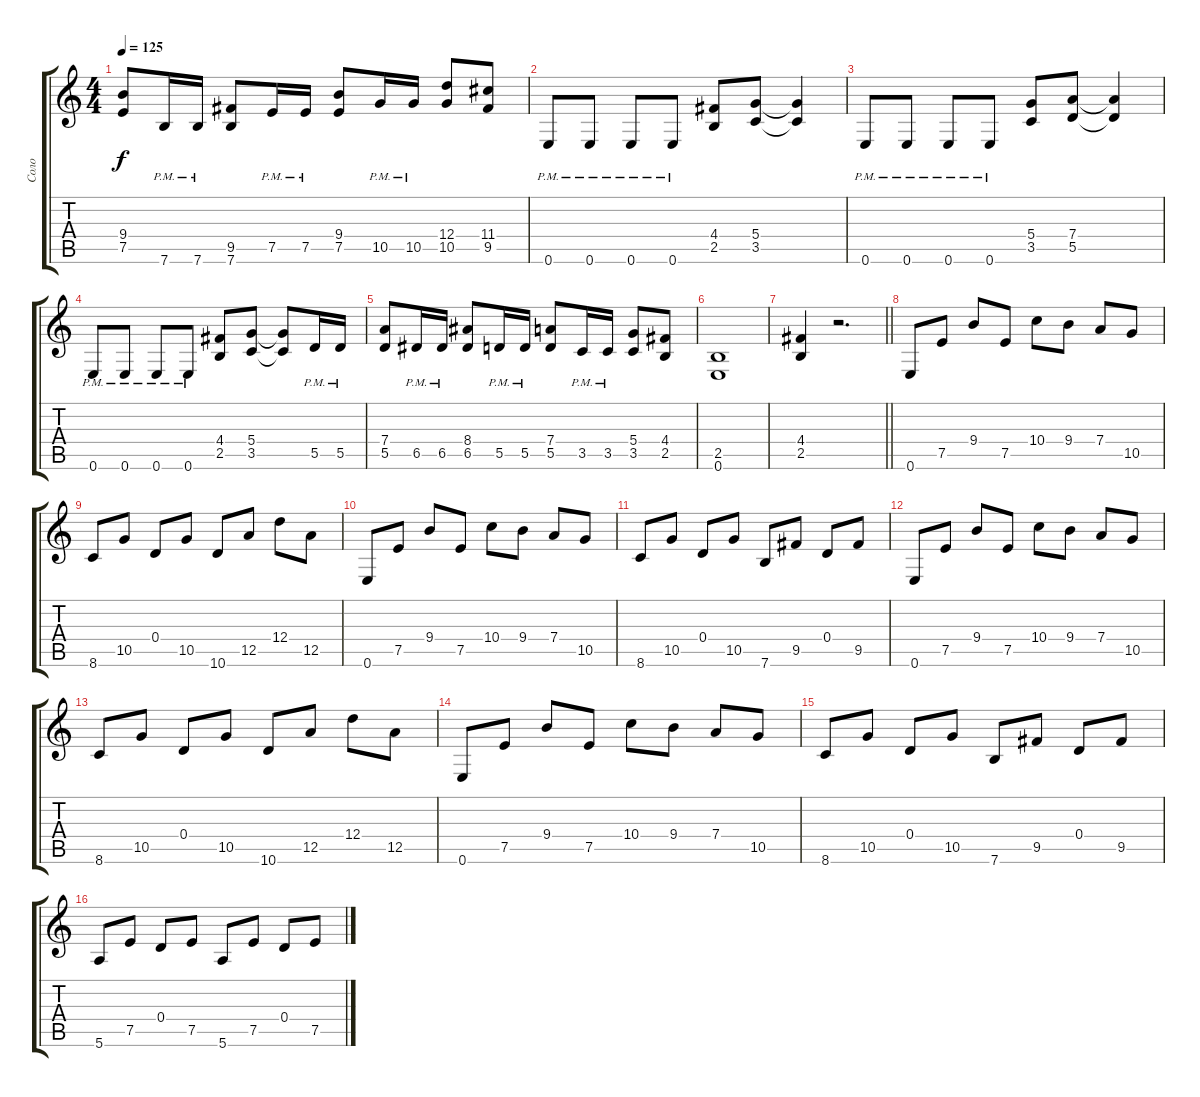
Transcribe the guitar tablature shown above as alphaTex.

\track ("Соло" "Соло") {instrument acousticguitarsteel}
\staff {score tabs}
\tuning (E4 B3 G3 D3 A2 E2) {hide}
\ts (4 4)
\tempo 125
\clef g2
\ks c
(9.4 7.5).8{dy f} 7.6{pm}.16 7.6{pm}.16 (9.5 7.6).8 7.5{pm}.16 7.5{pm}.16 (9.4 7.5).8 10.5{pm}.16 10.5{pm}.16 (12.4 10.5).8 (11.4 9.5).8 |
0.6{pm}.8 0.6{pm}.8 0.6{pm}.8 0.6{pm}.8 (4.4 2.5).8 (5.4 3.5).8 (5.4{t} 3.5{t}).4 |
0.6{pm}.8 0.6{pm}.8 0.6{pm}.8 0.6{pm}.8 (5.4 3.5).8 (7.4 5.5).8 (7.4{t} 5.5{t}).4 |
0.6{pm}.8 0.6{pm}.8 0.6{pm}.8 0.6{pm}.8 (4.4 2.5).8 (5.4 3.5).8 (5.4{t} 3.5{t}).8 5.5{pm}.16 5.5{pm}.16 |
(7.4 5.5).8 6.5{pm}.16 6.5{pm}.16 (8.4 6.5).8 5.5{pm}.16 5.5{pm}.16 (7.4 5.5).8 3.5{pm}.16 3.5{pm}.16 (5.4 3.5).8 (4.4 2.5).8 |
(2.5 0.6).1 |
\barLineRight lightlight
(4.4 2.5).4 r.2{d} |
0.6.8{instrument acousticguitarsteel} 7.5.8 9.4.8 7.5.8 10.4.8 9.4.8 7.4.8 10.5.8 |
8.6.8 10.5.8 0.4.8 10.5.8 10.6.8 12.5.8 12.4.8 12.5.8 |
0.6.8 7.5.8 9.4.8 7.5.8 10.4.8 9.4.8 7.4.8 10.5.8 |
8.6.8 10.5.8 0.4.8 10.5.8 7.6.8 9.5.8 0.4.8 9.5.8 |
0.6.8 7.5.8 9.4.8 7.5.8 10.4.8 9.4.8 7.4.8 10.5.8 |
8.6.8 10.5.8 0.4.8 10.5.8 10.6.8 12.5.8 12.4.8 12.5.8 |
0.6.8 7.5.8 9.4.8 7.5.8 10.4.8 9.4.8 7.4.8 10.5.8 |
8.6.8 10.5.8 0.4.8 10.5.8 7.6.8 9.5.8 0.4.8 9.5.8 |
5.6.8 7.5.8 0.4.8 7.5.8 5.6.8 7.5.8 0.4.8 7.5.8
